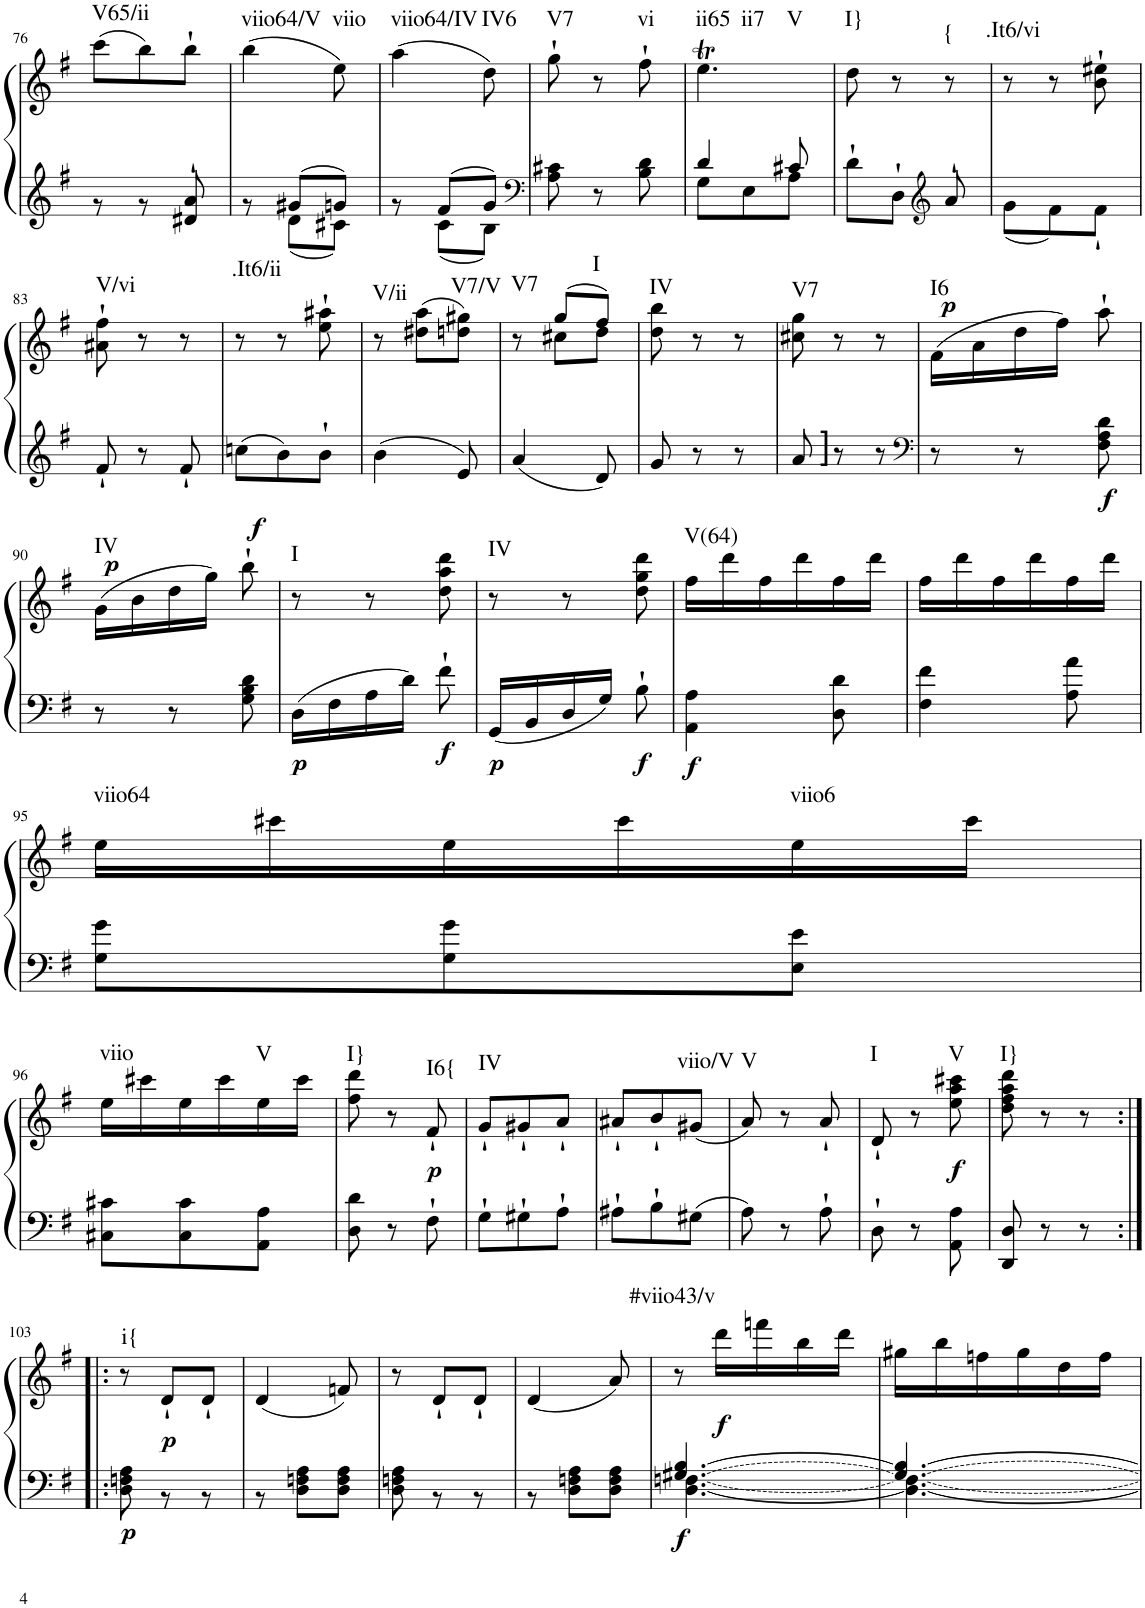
**kern	**kern	**dynam	**harte
*part1	*part1	*part1	*part1
*staff2	*staff1	*staff1/2	*
*I"Klavier linke Hand	*	*	*
!!LO:PB:g=z
*clefG2	*clefG2	*	*
*k[f#]	*k[f#]	*	*
*M3/8	*M3/8	*	*
=76	=76	=76	=76
*^	*	*	*
!	!	!	!	!LO:H:kt=V65/ii
4.ryy	8r	(8ccc\L	.	N
.	8r	8bb\)	.	.
.	8d#X/` 8a/`	8bb`\J	.	.
=77	=77	=77	=77	=77
!	!	!	!	!LO:H:kt=viio64/V
8ryy	8r	(4bb\	.	N
8g#X/L	8d\L	.	.	.
!	!	!	!	!LO:H:kt=viio
8gn/J	8c#X\J	8ee\)	.	N
=78	=78	=78	=78	=78
!	!	!	!	!LO:H:kt=viio64/IV
8ryy	8r	(4aa\	.	N
8f#/L	8c\L	.	.	.
!	!	!	!	!LO:H:kt=IV6
8g/J	8B\J	8dd\)	.	N
*v	*v	*	*	*
=79	=79	=79	=79
*clefF4	*	*	*
*^	*	*	*
!	!	!	!	!LO:H:kt=V7
*v	*v	*	*	*
8A\ 8c#X\	8gg`\	.	N
8r	8r	.	.
!	!	!	!LO:H:kt=vi
8B\ 8d\	8ff#`\	.	N
=80	=80	=80	=80
*^	*	*	*
!	!	!	!	!LO:H:n=1:kt=ii65
!	!	!	!	!LO:H:n=2:kt=ii7
!	!	!	!	!LO:H:n=3:kt=V
4d/	8G\L	4.eeT\	.	N N N
.	8E\	.	.	.
8c#X/	8A\J	.	.	.
=81	=81	=81	=81	=81
!	!	!	!	!LO:H:kt=I}
8d`\L	4ryy	8dd\	.	N
8D`\J	.	8r	.	.
*clefG2	*	*	*	*
!	!	!	!	!LO:H:kt={
8ryy	8a`/	8r	.	N
=82	=82	=82	=82	=82
!	!	!	!	!LO:H:kt=.It6/vi
4.ryy	8g\L	8r	.	N
.	8f#\	8r	.	.
.	8f#`\J	8b\` 8ee#X\`	.	.
!!LO:LB:g=z
=83	=83	=83	=83	=83
!	!	!	!	!LO:H:kt=V/vi
*v	*v	*	*	*
8f#`/	8a#X\` 8ff#\`	.	N
8r	8r	.	.
8f#`/	8r	.	.
=84	=84	=84	=84
!	!	!	!LO:H:kt=.It6/ii
8ccn\L	8r	.	N
8b\	8r	.	.
8b`\J	8ee\` 8aa#X\`	.	.
=85	=85	=85	=85
!	!	!	!LO:H:kt=V/ii
4b\	8r	.	N
.	(8dd#X\ 8aa\L	.	.
!	!	!	!LO:H:kt=V7/V
8e/	8ddn\ 8gg#X\J)	.	N
=86	=86	=86	=86
*	*^	*	*
!	!	!	!	!LO:H:kt=V7
4a/	8r	8ryy	.	N
.	(8gg/L	8cc#X\L	.	.
!	!	!	!	!LO:H:kt=I
8d/	8ff#/J)	8dd\J	.	N
=87	=87	=87	=87	=87
!	!	!	!	!LO:H:kt=IV
*	*v	*v	*	*
8g/	8dd\ 8bb\	.	N
8r	8r	.	.
8r	8r	.	.
=88	=88	=88	=88
!	!	!	!LO:H:kt=V7
8a/	8cc#X\ 8gg\	.	N
8r	8r	.	.
8r	8r	.	.
=89	=89	=89	=89
*clefF4	*	*	*
!	!	!LO:DY:a	!LO:H:kt=I6
8r	(16f#\LL	p	N
.	16a\	.	.
8r	16dd\	.	.
.	16ff#\JJ)	.	.
!	!	!LO:DY:b=2	!
8F#\ 8A\ 8d\	8aa`\	f	.
!!LO:LB:g=z
=90	=90	=90	=90
!	!	!LO:DY:a	!LO:H:kt=IV
8r	(16g\LL	p	N
.	16b\	.	.
8r	16dd\	.	.
.	16gg\JJ)	.	.
!	!	!LO:DY:a	!
8G\ 8B\ 8d\	8bb`\	f	.
=91	=91	=91	=91
!	!	!LO:DY:b=2	!LO:H:kt=I
16D\LL	8r	p	N
16F#\	.	.	.
16A\	8r	.	.
16d\JJ	.	.	.
!	!	!LO:DY:b=2	!
8f#`\	8dd\ 8aa\ 8ddd\	f	.
=92	=92	=92	=92
!	!	!LO:DY:b=2	!LO:H:kt=IV
16GG/LL	8r	p	N
16BB/	.	.	.
16D/	8r	.	.
16G/JJ	.	.	.
!	!	!LO:DY:b=2	!
8B`\	8dd\ 8gg\ 8ddd\	f	.
=93	=93	=93	=93
!	!	!LO:DY:b=2	!LO:H:kt=V(64)
4AA\ 4A\	16ff#\LL	f	N
.	16ddd\	.	.
.	16ff#\	.	.
.	16ddd\	.	.
8D\ 8d\	16ff#\	.	.
.	16ddd\JJ	.	.
=94	=94	=94	=94
4F#\ 4f#\	16ff#\LL	.	.
.	16ddd\	.	.
.	16ff#\	.	.
.	16ddd\	.	.
8A\ 8a\	16ff#\	.	.
.	16ddd\JJ	.	.
!!LO:LB:g=z
=95	=95	=95	=95
!	!	!	!LO:H:kt=viio64
8G\ 8g\L	16ee\LL	.	N
.	16ccc#X\	.	.
8G\ 8g\	16ee\	.	.
.	16ccc#\	.	.
!	!	!	!LO:H:kt=viio6
8E\ 8e\J	16ee\	.	N
.	16ccc#\JJ	.	.
!!LO:LB:g=z
=96	=96	=96	=96
!	!	!	!LO:H:kt=viio
8C#X\ 8c#X\L	16ee\LL	.	N
.	16ccc#X\	.	.
8C#\ 8c#\	16ee\	.	.
.	16ccc#\	.	.
!	!	!	!LO:H:kt=V
8AA\ 8A\J	16ee\	.	N
.	16ccc#\JJ	.	.
=97	=97	=97	=97
!	!	!	!LO:H:kt=I}
8D\ 8d\	8ff#\ 8ddd\	.	N
8r	8r	.	.
!	!	!LO:DY:b	!LO:H:kt=I6{
8F#`\	8f#`/	p	N
=98	=98	=98	=98
!	!	!	!LO:H:kt=IV
8G`\L	8g`/L	.	N
8G#X`\	8g#X`/	.	.
8A`\J	8a`/J	.	.
=99	=99	=99	=99
8A#X`\L	8a#X`/L	.	.
8B`\	8b`/	.	.
!	!	!	!LO:H:kt=viio/V
8G#X\J	(8g#X/J	.	N
=100	=100	=100	=100
!	!	!	!LO:H:kt=V
8A\	8a/)	.	N
8r	8r	.	.
8A`\	8a`/	.	.
=101	=101	=101	=101
!	!	!	!LO:H:kt=I
8D`\	8d`/	.	N
8r	8r	.	.
!	!	!LO:DY:b	!LO:H:kt=V
8AA\ 8A\	8ee\ 8aa\ 8ccc#X\	f	N
=102	=102	=102	=102
!	!	!	!LO:H:kt=I}
8DD/ 8D/	8dd\ 8ff#\ 8aa\ 8ddd\	.	N
8r	8r	.	.
8r	8r	.	.
!!LO:LB:g=z
=103:|!|:	=103:|!|:	=103:|!|:	=103:|!|:
*^	*	*	*
!	!	!	!LO:DY:b=2	!LO:H:kt=i{
4.ryy	8D\ 8Fn\ 8A\	8r	p	N
!	!	!	!LO:DY:b	!
.	8r	8d`/L	p	.
.	8r	8d`/J	.	.
=104	=104	=104	=104	=104
4.ryy	8r	(4d/	.	.
.	8D\ 8Fn\ 8A\L	.	.	.
.	8D\ 8F\ 8A\J	8fn/)	.	.
=105	=105	=105	=105	=105
4.ryy	8D\ 8Fn\ 8A\	8r	.	.
.	8r	8d`/L	.	.
.	8r	8d`/J	.	.
=106	=106	=106	=106	=106
4.ryy	8r	(4d/	.	.
.	8D\ 8Fn\ 8A\L	.	.	.
.	8D\ 8F\ 8A\J	8a/)	.	.
=107	=107	=107	=107	=107
!LO:T:n=1:dash	!LO:T:n=2:dash	!	!LO:DY:b=2	!LO:H:kt=#viio43/v
[4.G#X/ [4.B/	[4.D\ [4.Fn\	8r	f	N
!	!	!	!LO:DY:b	!
.	.	16ddd\LL	f	.
.	.	16fffn\	.	.
.	.	16bb\	.	.
.	.	16ddd\JJ	.	.
=108	=108	=108	=108	=108
4.G#/_ 4.B/_	4.D\_ 4.F\_	16gg#X\LL	.	.
.	.	16bb\	.	.
.	.	16ffn\	.	.
.	.	16gg#\	.	.
.	.	16dd\	.	.
.	.	16ff\JJ	.	.
*v	*v	*	*	*
=	=	=	=
*-	*-	*-	*-
